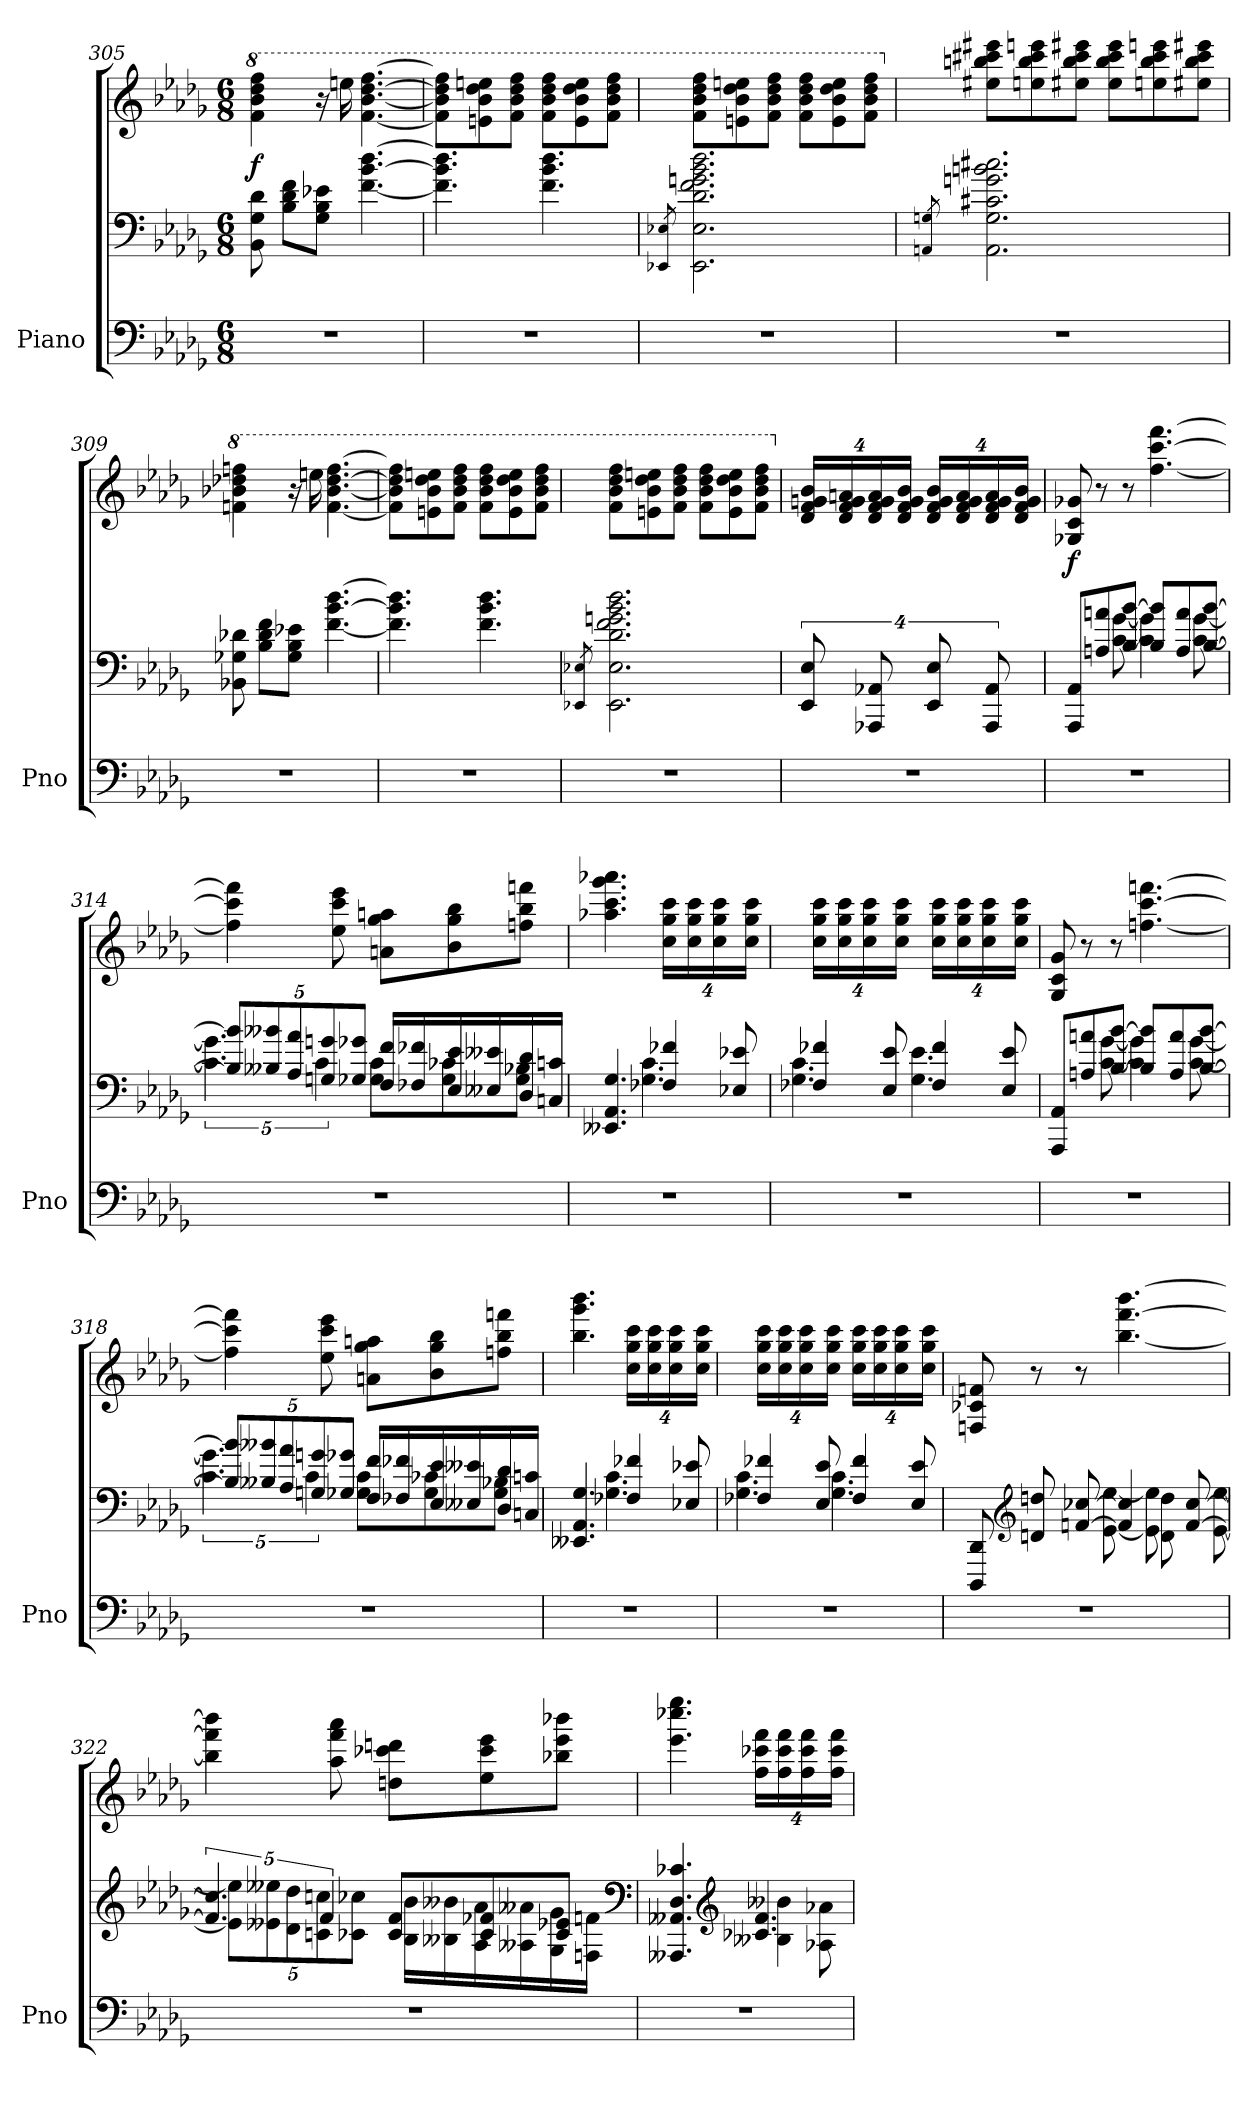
**kern	**kern	**kern	**dynam
*part1	*part1	*part1	*part1
*staff3	*staff2	*staff1	*staff1/2/3
*I"Piano	*	*	*
*I'Pno	*	*	*
*clefF4	*clefF4	*clefG2	*
*k[b-e-a-d-g-]	*k[b-e-a-d-g-]	*k[b-e-a-d-g-]	*
*M6/8	*M6/8	*M6/8	*
*	*	*8va	*
=305	=305	=305	=305
2.r	8BB- 8G- 8d-	4ff 4bb- 4ddd- 4fff	f
.	8B- 8d- 8fL	.	.
.	8G- 8B- 8e-XJ	16r	.
.	.	16eeen	.
.	[4.f [4.b- [4.dd-	[4.ff [4.bb- [4.ddd- [4.fff	.
=306	=306	=306	=306
2.r	4.f] 4.b-] 4.dd-]	8ff] 8bb-] 8ddd-] 8fff]L	.
.	.	8een 8bb- 8ddd- 8eeen	.
.	.	8ff 8bb- 8ddd- 8fffJ	.
.	4.f 4.b- 4.dd-	8ff 8bb- 8ddd- 8fffL	.
.	.	8ee 8bb- 8ddd- 8eee	.
.	.	8ff 8bb- 8ddd- 8fffJ	.
=307	=307	=307	=307
.	8qEE-X 8qE-X	.	.
2.r	2.EE-] 2.E-] 2.d- 2.f 2.gn 2.b- 2.dd-	8ff 8bb- 8ddd- 8fffL	.
.	.	8een 8bb- 8ddd- 8eeen	.
.	.	8ff 8bb- 8ddd- 8fffJ	.
.	.	8ff 8bb- 8ddd- 8fffL	.
.	.	8ee 8bb- 8ddd- 8eee	.
.	.	8ff 8bb- 8ddd- 8fffJ	.
=308	=308	=308	=308
.	8qAAn/ 8qGn/	.	.
*	*	*X8va	*
2.r	2.AA] 2.G] 2.c#X 2.gn 2.bn 2.cc#X	8ee#X 8bbn 8ccc#X 8eee#XL	.
.	.	8een 8bb 8ccc# 8eeen	.
.	.	8ee#X 8bb 8ccc# 8eee#XJ	.
.	.	8ee# 8bb 8ccc# 8eee#L	.
.	.	8een 8bb 8ccc# 8eeen	.
.	.	8ee#X 8bb 8ccc# 8eee#XJ	.
=309	=309	=309	=309
*	*	*8va	*
2.r	8BB-X 8G-X 8d-X	4ffn 4bb-X 4ddd-X 4fffn	.
.	8B- 8d- 8fL	.	.
.	8G- 8B- 8e-XJ	16r	.
.	.	16eeen	.
.	[4.f [4.b- [4.dd-	[4.ff [4.bb- [4.ddd- [4.fff	.
=310	=310	=310	=310
2.r	4.f] 4.b-] 4.dd-]	8ff] 8bb-] 8ddd-] 8fff]L	.
.	.	8een 8bb- 8ddd- 8eeen	.
.	.	8ff 8bb- 8ddd- 8fffJ	.
.	4.f 4.b- 4.dd-	8ff 8bb- 8ddd- 8fffL	.
.	.	8ee 8bb- 8ddd- 8eee	.
.	.	8ff 8bb- 8ddd- 8fffJ	.
=311	=311	=311	=311
.	8qEE-X 8qE-X	.	.
2.r	2.EE-] 2.E-] 2.d- 2.f 2.gn 2.b- 2.dd-	8ff 8bb- 8ddd- 8fffL	.
.	.	8een 8bb- 8ddd- 8eeen	.
.	.	8ff 8bb- 8ddd- 8fffJ	.
.	.	8ff 8bb- 8ddd- 8fffL	.
.	.	8ee 8bb- 8ddd- 8eee	.
.	.	8ff 8bb- 8ddd- 8fffJ	.
=312	=312	=312	=312
*	*	*X8va	*
2.r	16%3EE- 16%3E-	32%3d- 32%3f 32%3gn 32%3b-LL	.
.	.	32%3d- 32%3f 32%3g 32%3an	.
.	16%3AAA-X 16%3AA-X	32%3d- 32%3f 32%3g 32%3a	.
.	.	32%3d- 32%3f 32%3g 32%3b-JJ	.
.	16%3EE- 16%3E-	32%3d- 32%3f 32%3g 32%3b-LL	.
.	.	32%3d- 32%3f 32%3g 32%3a	.
.	16%3AAA- 16%3AA-	32%3d- 32%3f 32%3g 32%3a	.
.	.	32%3d- 32%3f 32%3g 32%3b-JJ	.
=313	=313	=313	=313
*	*^	*	*
2.r	8AAA- 8AA-L	4ryy	8G-X 8c 8g-X	f
.	8An 8an	.	8r	.
.	[8B- [8b-J	[8c [8g-	8r	.
.	8B-] 8b-]L	4c] 4g-]	[4.ff [4.ccc [4.fff	.
.	8A 8a	.	.	.
.	[8B- [8b-J	[8c [8g-	.	.
=314	=314	=314	=314	=314
2.r	40%3B-] 40%3b-]L	20%3.c] 20%3.g-]	4ff] 4ccc] 4fff]	.
.	40%3B--X 40%3b--X	.	.	.
.	40%3A- 40%3a-	.	.	.
.	40%3Gn 40%3gn	20%3c	.	.
.	.	.	8ee- 8ccc 8eee-	.
.	40%3G-X 40%3g-XJ	.	.	.
.	16F 16fLL	8G- 8cL	8an 8gg- 8aanL	.
.	16F-X 16f-X	.	.	.
.	16E- 16e-	8G- 8c-X	8b- 8gg- 8bb-	.
.	16E--X 16e--X	.	.	.
.	16D- 16d-	8G- 8B-XJ	8ffn 8bb- 8fffnJ	.
.	16Cn 16cnJJ	.	.	.
=315	=315	=315	=315	=315
2.r	4.EE--X 4.AA- 4.G-	4.ryy	4.aa-X 4.ccc 4.ggg- 4.aaa-X	.
.	4F-X 4f-X	4.G- 4.c	32%3cc 32%3gg- 32%3cccLL	.
.	.	.	32%3cc 32%3gg- 32%3ccc	.
.	.	.	32%3cc 32%3gg- 32%3ccc	.
.	8E-X 8e-X	.	.	.
.	.	.	32%3cc 32%3gg- 32%3cccJJ	.
=316	=316	=316	=316	=316
2.r	4F-X 4f-X	4.G- 4.c	32%3cc 32%3gg- 32%3cccLL	.
.	.	.	32%3cc 32%3gg- 32%3ccc	.
.	.	.	32%3cc 32%3gg- 32%3ccc	.
.	8E- 8e-	.	.	.
.	.	.	32%3cc 32%3gg- 32%3cccJJ	.
.	4F- 4f-	4.G- 4.e-	32%3cc 32%3gg- 32%3cccLL	.
.	.	.	32%3cc 32%3gg- 32%3ccc	.
.	.	.	32%3cc 32%3gg- 32%3ccc	.
.	8E- 8e-	.	.	.
.	.	.	32%3cc 32%3gg- 32%3cccJJ	.
=317	=317	=317	=317	=317
2.r	8AAA- 8AA-L	4ryy	8G- 8c 8g-	.
.	8An 8an	.	8r	.
.	[8B- [8b-J	[8c [8g-	8r	.
.	8B-] 8b-]L	4c] 4g-]	[4.ffn [4.ccc [4.fffn	.
.	8A 8a	.	.	.
.	[8B- [8b-J	[8c [8g-	.	.
=318	=318	=318	=318	=318
2.r	40%3B-] 40%3b-]L	20%3.c] 20%3.g-]	4ff] 4ccc] 4fff]	.
.	40%3B--X 40%3b--X	.	.	.
.	40%3A- 40%3a-	.	.	.
.	40%3Gn 40%3gn	20%3c	.	.
.	.	.	8ee- 8ccc 8eee-	.
.	40%3G-X 40%3g-XJ	.	.	.
.	16F 16fLL	8G- 8cL	8an 8gg- 8aanL	.
.	16F-X 16f-X	.	.	.
.	16E- 16e-	8G- 8c-X	8b- 8gg- 8bb-	.
.	16E--X 16e--X	.	.	.
.	16D- 16d-	8G- 8B-XJ	8ffn 8bb- 8fffnJ	.
.	16Cn 16cnJJ	.	.	.
=319	=319	=319	=319	=319
2.r	4.EE--X 4.AA- 4.G-	4.ryy	4.bb- 4.ggg- 4.bbb-	.
.	4F-X 4f-X	4.G- 4.c	32%3cc 32%3gg- 32%3cccLL	.
.	.	.	32%3cc 32%3gg- 32%3ccc	.
.	.	.	32%3cc 32%3gg- 32%3ccc	.
.	8E-X 8e-X	.	.	.
.	.	.	32%3cc 32%3gg- 32%3cccJJ	.
=320	=320	=320	=320	=320
2.r	4F-X 4f-X	4.G- 4.c	32%3cc 32%3gg- 32%3cccLL	.
.	.	.	32%3cc 32%3gg- 32%3ccc	.
.	.	.	32%3cc 32%3gg- 32%3ccc	.
.	8E- 8e-	.	.	.
.	.	.	32%3cc 32%3gg- 32%3cccJJ	.
.	4F- 4f-	4.G- 4.c	32%3cc 32%3gg- 32%3cccLL	.
.	.	.	32%3cc 32%3gg- 32%3ccc	.
.	.	.	32%3cc 32%3gg- 32%3ccc	.
.	8E- 8e-	.	.	.
.	.	.	32%3cc 32%3gg- 32%3cccJJ	.
=321	=321	=321	=321	=321
2.r	8DDD- 8DD-	4ryy	8Fn 8c-X 8fn	.
*	*clefG2	*	*	*
.	8dn 8ddn	.	8r	.
.	[8fn [8cc-X	[8e- [8ee-	8r	.
.	4f] 4cc-]	8e-] 8ee-]	[4.bb- [4.fff [4.bbb-	.
.	.	8d 8dd	.	.
.	[8f [8cc-	[8e- [8ee-	.	.
=322	=322	=322	=322	=322
2.r	20%3.f] 20%3.cc-]	40%3e-] 40%3ee-]L	4bb-] 4fff] 4bbb-]	.
.	.	40%3e--X 40%3ee--X	.	.
.	.	40%3d- 40%3dd-	.	.
.	20%3f	40%3cn 40%3ccn	.	.
.	.	.	8aa- 8fff 8aaa-	.
.	.	40%3c-X 40%3cc-XJ	.	.
.	8c- 8fL	16B- 16b-LL	8ddn 8ccc-X 8dddnL	.
.	.	16B--X 16b--X	.	.
.	8c- 8f-X	16A- 16a-	8ee- 8ccc- 8eee-	.
.	.	16A--X 16a--X	.	.
.	8c- 8e-XJ	16G- 16g-	8bb-X 8eee- 8bbb-XJ	.
.	.	16Fn 16fnJJ	.	.
*	*clefF4	*	*	*
=323	=323	=323	=323	=323
2.r	4.AAA--X 4.AA--X 4.D- 4.c-X	4.ryy	4.eee- 4.cccc-X 4.eeee-	.
*	*clefG2	*	*	*
.	4.c-X 4.f	4B--X 4b--X	32%3ff 32%3ccc-X 32%3fffLL	.
.	.	.	32%3ff 32%3ccc- 32%3fff	.
.	.	.	32%3ff 32%3ccc- 32%3fff	.
.	.	8A-X 8a-X	.	.
.	.	.	32%3ff 32%3ccc- 32%3fffJJ	.
*	*v	*v	*	*
=	=	=	=
*-	*-	*-	*-
